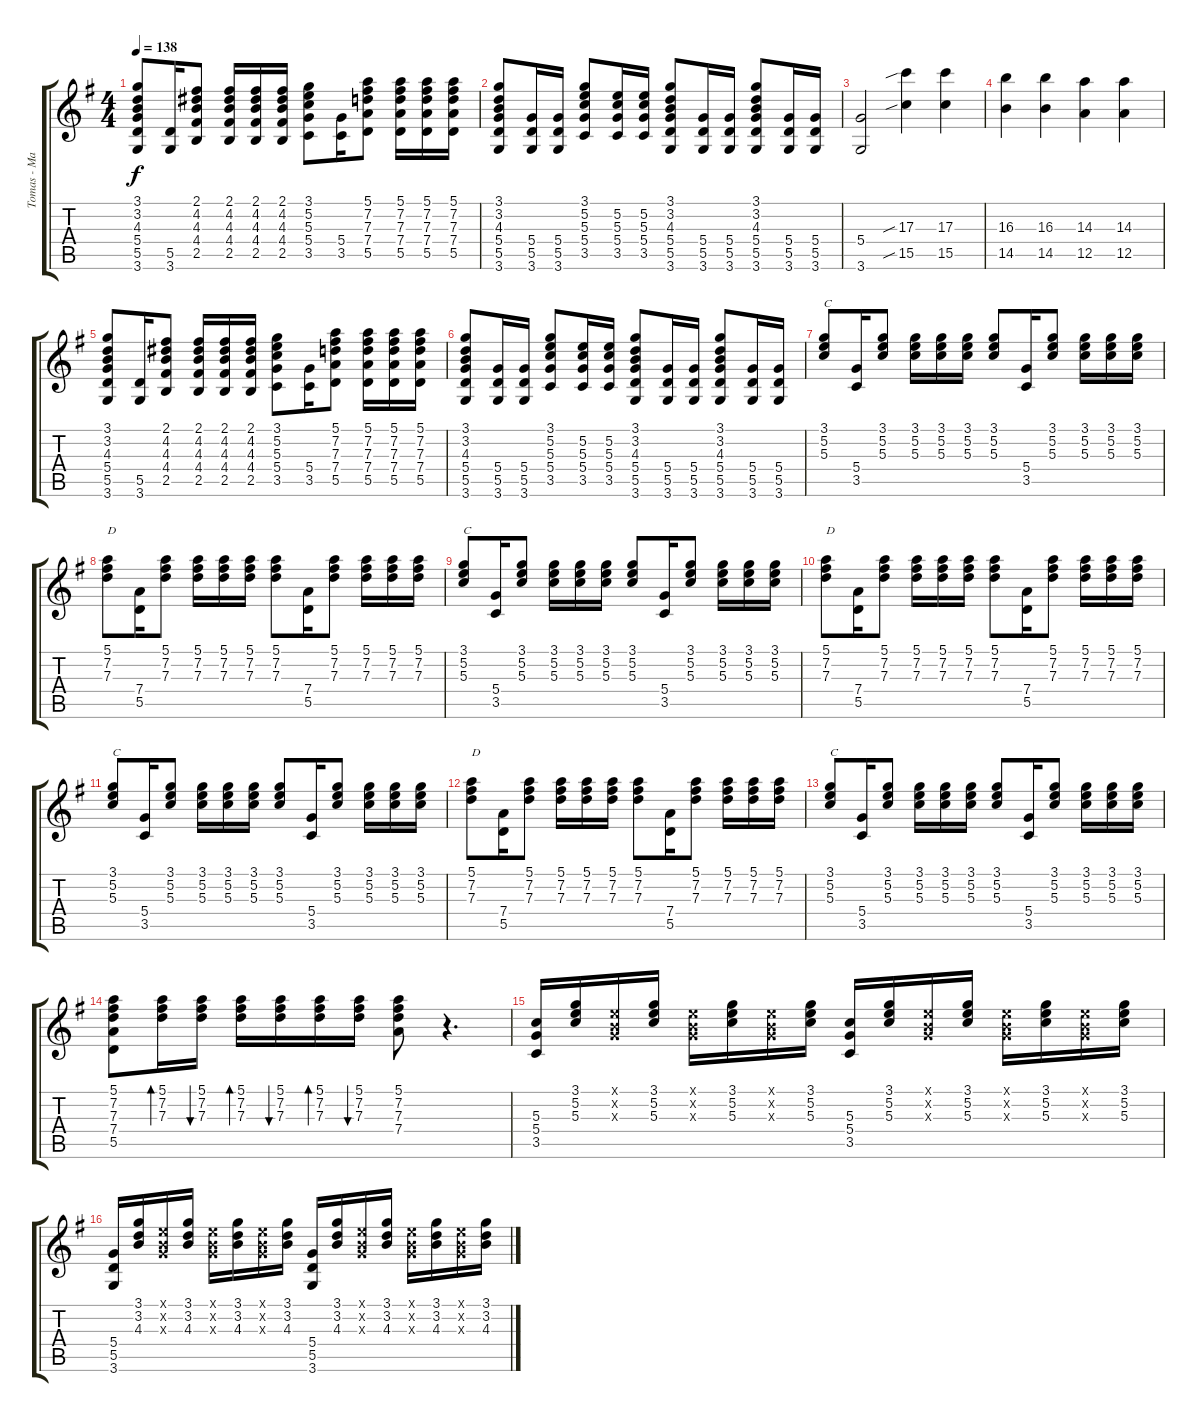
\track ("Tomas - Main Guitar" "Tomas - Ma") {instrument electricguitarclean}
\staff {score tabs}
\tuning (E4 B3 G3 D3 A2 E2) {hide}
\ts (4 4)
\tempo 138
\clef g2
\ks g
(3.1 3.2 4.3 5.4 5.5 3.6).8{dy f} (5.5 3.6).16 (2.1 4.2 4.3 4.4 2.5).8 (2.1 4.2 4.3 4.4 2.5).16 (2.1 4.2 4.3 4.4 2.5).16 (2.1 4.2 4.3 4.4 2.5).16 (3.1 5.2 5.3 5.4 3.5).8 (5.4 3.5).16 (5.1 7.2 7.3 7.4 5.5).8 (5.1 7.2 7.3 7.4 5.5).16 (5.1 7.2 7.3 7.4 5.5).16 (5.1 7.2 7.3 7.4 5.5).16 |
(3.1 3.2 4.3 5.4 5.5 3.6).8 (5.4 5.5 3.6).16 (5.4 5.5 3.6).16 (3.1 5.2 5.3 5.4 3.5).8 (5.2 5.3 5.4 3.5).16 (5.2 5.3 5.4 3.5).16 (3.1 3.2 4.3 5.4 5.5 3.6).8 (5.4 5.5 3.6).16 (5.4 5.5 3.6).16 (3.1 3.2 4.3 5.4 5.5 3.6).8 (5.4 5.5 3.6).16 (5.4 5.5 3.6).16 |
(5.4 3.6).2 (17.3{sib} 15.5{sib}).4 (17.3 15.5).4 |
(16.3 14.5).4 (16.3 14.5).4 (14.3 12.5).4 (14.3 12.5).4 |
(3.1 3.2 4.3 5.4 5.5 3.6).8 (5.5 3.6).16 (2.1 4.2 4.3 4.4 2.5).8 (2.1 4.2 4.3 4.4 2.5).16 (2.1 4.2 4.3 4.4 2.5).16 (2.1 4.2 4.3 4.4 2.5).16 (3.1 5.2 5.3 5.4 3.5).8 (5.4 3.5).16 (5.1 7.2 7.3 7.4 5.5).8 (5.1 7.2 7.3 7.4 5.5).16 (5.1 7.2 7.3 7.4 5.5).16 (5.1 7.2 7.3 7.4 5.5).16 |
(3.1 3.2 4.3 5.4 5.5 3.6).8 (5.4 5.5 3.6).16 (5.4 5.5 3.6).16 (3.1 5.2 5.3 5.4 3.5).8 (5.2 5.3 5.4 3.5).16 (5.2 5.3 5.4 3.5).16 (3.1 3.2 4.3 5.4 5.5 3.6).8 (5.4 5.5 3.6).16 (5.4 5.5 3.6).16 (3.1 3.2 4.3 5.4 5.5 3.6).8 (5.4 5.5 3.6).16 (5.4 5.5 3.6).16 |
(3.1 5.2 5.3).8{txt "C" volume 9} (5.4 3.5).16 (3.1 5.2 5.3).8 (3.1 5.2 5.3).16 (3.1 5.2 5.3).16 (3.1 5.2 5.3).16 (3.1 5.2 5.3).8 (5.4 3.5).16 (3.1 5.2 5.3).8 (3.1 5.2 5.3).16 (3.1 5.2 5.3).16 (3.1 5.2 5.3).16 |
(5.1 7.2 7.3).8{txt "D"} (7.4 5.5).16 (5.1 7.2 7.3).8 (5.1 7.2 7.3).16 (5.1 7.2 7.3).16 (5.1 7.2 7.3).16 (5.1 7.2 7.3).8 (7.4 5.5).16 (5.1 7.2 7.3).8 (5.1 7.2 7.3).16 (5.1 7.2 7.3).16 (5.1 7.2 7.3).16 |
(3.1 5.2 5.3).8{txt "C"} (5.4 3.5).16 (3.1 5.2 5.3).8 (3.1 5.2 5.3).16 (3.1 5.2 5.3).16 (3.1 5.2 5.3).16 (3.1 5.2 5.3).8 (5.4 3.5).16 (3.1 5.2 5.3).8 (3.1 5.2 5.3).16 (3.1 5.2 5.3).16 (3.1 5.2 5.3).16 |
(5.1 7.2 7.3).8{txt "D"} (7.4 5.5).16 (5.1 7.2 7.3).8 (5.1 7.2 7.3).16 (5.1 7.2 7.3).16 (5.1 7.2 7.3).16 (5.1 7.2 7.3).8 (7.4 5.5).16 (5.1 7.2 7.3).8 (5.1 7.2 7.3).16 (5.1 7.2 7.3).16 (5.1 7.2 7.3).16 |
(3.1 5.2 5.3).8{txt "C"} (5.4 3.5).16 (3.1 5.2 5.3).8 (3.1 5.2 5.3).16 (3.1 5.2 5.3).16 (3.1 5.2 5.3).16 (3.1 5.2 5.3).8 (5.4 3.5).16 (3.1 5.2 5.3).8 (3.1 5.2 5.3).16 (3.1 5.2 5.3).16 (3.1 5.2 5.3).16 |
(5.1 7.2 7.3).8{txt "D"} (7.4 5.5).16 (5.1 7.2 7.3).8 (5.1 7.2 7.3).16 (5.1 7.2 7.3).16 (5.1 7.2 7.3).16 (5.1 7.2 7.3).8 (7.4 5.5).16 (5.1 7.2 7.3).8 (5.1 7.2 7.3).16 (5.1 7.2 7.3).16 (5.1 7.2 7.3).16 |
(3.1 5.2 5.3).8{txt "C"} (5.4 3.5).16 (3.1 5.2 5.3).8 (3.1 5.2 5.3).16 (3.1 5.2 5.3).16 (3.1 5.2 5.3).16 (3.1 5.2 5.3).8 (5.4 3.5).16 (3.1 5.2 5.3).8 (3.1 5.2 5.3).16 (3.1 5.2 5.3).16 (3.1 5.2 5.3).16 |
(5.1 7.2 7.3 7.4 5.5).8 (5.1 7.2 7.3).16{bd 60} (5.1 7.2 7.3).16{bu 60} (5.1 7.2 7.3).16{bd 60} (5.1 7.2 7.3).16{bu 60} (5.1 7.2 7.3).16{bd 60} (5.1 7.2 7.3).16{bu 60} (5.1 7.2 7.3 7.4).8 r.4{d} |
(5.3 5.4 3.5).16 (3.1 5.2 5.3).16 (0.1{x} 0.2{x} 0.3{x}).16 (3.1 5.2 5.3).16 (0.1{x} 0.2{x} 0.3{x}).16 (3.1 5.2 5.3).16 (0.1{x} 0.2{x} 0.3{x}).16 (3.1 5.2 5.3).16 (5.3 5.4 3.5).16 (3.1 5.2 5.3).16 (0.1{x} 0.2{x} 0.3{x}).16 (3.1 5.2 5.3).16 (0.1{x} 0.2{x} 0.3{x}).16 (3.1 5.2 5.3).16 (0.1{x} 0.2{x} 0.3{x}).16 (3.1 5.2 5.3).16 |
(5.4 5.5 3.6).16 (3.1 3.2 4.3).16 (0.1{x} 0.2{x} 0.3{x}).16 (3.1 3.2 4.3).16 (0.1{x} 0.2{x} 0.3{x}).16 (3.1 3.2 4.3).16 (0.1{x} 0.2{x} 0.3{x}).16 (3.1 3.2 4.3).16 (5.4 5.5 3.6).16 (3.1 3.2 4.3).16 (0.1{x} 0.2{x} 0.3{x}).16 (3.1 3.2 4.3).16 (0.1{x} 0.2{x} 0.3{x}).16 (3.1 3.2 4.3).16 (0.1{x} 0.2{x} 0.3{x}).16 (3.1 3.2 4.3).16
